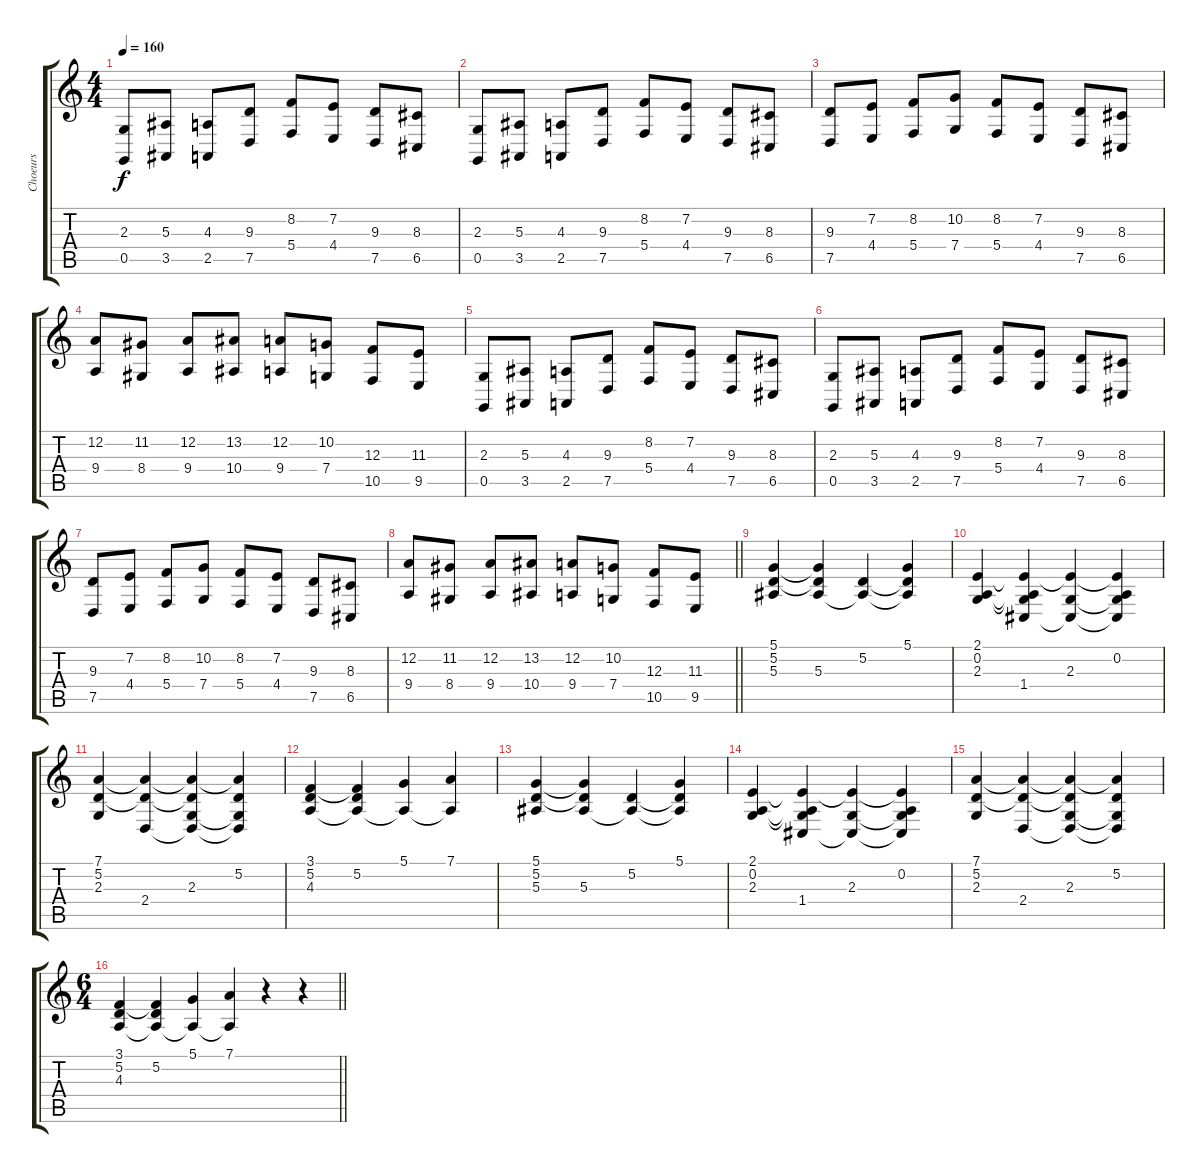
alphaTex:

\track ("Choeurs" "Choeurs") {instrument choiraahs}
\staff {score tabs}
\tuning (D4 A3 F3 C3 G2 D2) {hide}
\ts (4 4)
\tempo 160
\clef g2
\ks c
(2.3 0.5).8{dy f} (5.3 3.5).8 (4.3 2.5).8 (9.3 7.5).8 (8.2 5.4).8 (7.2 4.4).8 (9.3 7.5).8 (8.3 6.5).8 |
(2.3 0.5).8 (5.3 3.5).8 (4.3 2.5).8 (9.3 7.5).8 (8.2 5.4).8 (7.2 4.4).8 (9.3 7.5).8 (8.3 6.5).8 |
(9.3 7.5).8 (7.2 4.4).8 (8.2 5.4).8 (10.2 7.4).8 (8.2 5.4).8 (7.2 4.4).8 (9.3 7.5).8 (8.3 6.5).8 |
(12.2 9.4).8 (11.2 8.4).8 (12.2 9.4).8 (13.2 10.4).8 (12.2 9.4).8 (10.2 7.4).8 (12.3 10.5).8 (11.3 9.5).8 |
(2.3 0.5).8 (5.3 3.5).8 (4.3 2.5).8 (9.3 7.5).8 (8.2 5.4).8 (7.2 4.4).8 (9.3 7.5).8 (8.3 6.5).8 |
(2.3 0.5).8 (5.3 3.5).8 (4.3 2.5).8 (9.3 7.5).8 (8.2 5.4).8 (7.2 4.4).8 (9.3 7.5).8 (8.3 6.5).8 |
(9.3 7.5).8 (7.2 4.4).8 (8.2 5.4).8 (10.2 7.4).8 (8.2 5.4).8 (7.2 4.4).8 (9.3 7.5).8 (8.3 6.5).8 |
\barLineRight lightlight
(12.2 9.4).8 (11.2 8.4).8 (12.2 9.4).8 (13.2 10.4).8 (12.2 9.4).8 (10.2 7.4).8 (12.3 10.5).8 (11.3 9.5).8 |
(5.1 5.2 5.3).4 (5.1{t} 5.2{t} 5.3).4 (5.2 5.3{t}).4 (5.1 5.2{t} 5.3{t}).4 |
(2.1 0.2 2.3).4 (2.1{t} 0.2{t} 2.3{t} 1.4).4 (2.1{t} 2.3 1.4{t}).4 (2.1{t} 0.2 2.3{t} 1.4{t}).4 |
(7.1 5.2 2.3).4 (7.1{t} 5.2{t} 2.4).4 (7.1{t} 5.2{t} 2.3 2.4{t}).4 (7.1{t} 5.2 2.3{t} 2.4{t}).4 |
(3.1 5.2 4.3).4 (3.1{t} 5.2 4.3{t}).4 (5.1 4.3{t}).4 (7.1 4.3{t}).4 |
(5.1 5.2 5.3).4 (5.1{t} 5.2{t} 5.3).4 (5.2 5.3{t}).4 (5.1 5.2{t} 5.3{t}).4 |
(2.1 0.2 2.3).4 (2.1{t} 0.2{t} 2.3{t} 1.4).4 (2.1{t} 2.3 1.4{t}).4 (2.1{t} 0.2 2.3{t} 1.4{t}).4 |
(7.1 5.2 2.3).4 (7.1{t} 5.2{t} 2.4).4 (7.1{t} 5.2{t} 2.3 2.4{t}).4 (7.1{t} 5.2 2.3{t} 2.4{t}).4 |
\ts (6 4)
\barLineRight lightlight
(3.1 5.2 4.3).4 (3.1{t} 5.2 4.3{t}).4 (5.1 4.3{t}).4 (7.1 4.3{t}).4 r.4 r.4
